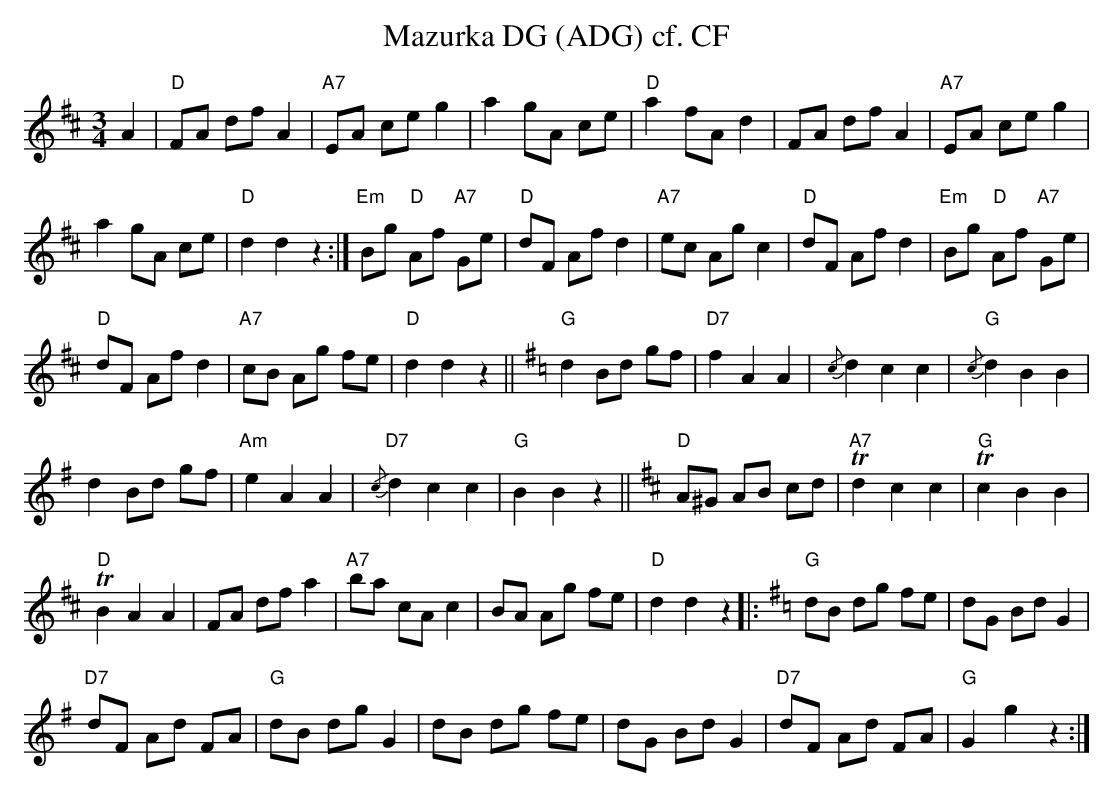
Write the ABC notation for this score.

X:1
T:Mazurka DG (ADG) cf. CF
M:3/4
L:1/8
K:Dmaj%%MIDI gchordon
A2 | "D"FA dfA2 | "A7"EA ceg2 | a2gA ce | "D"a2fAd2 | FA dfA2 | "A7"EA ceg2 |
a2gA ce | "D"d2d2z2 :| "Em"Bg "D"Af "A7"Ge | "D"dF Afd2 | "A7"ec Agc2 | "D"dF Afd2 | "Em"Bg "D"Af "A7"Ge |
"D"dF Afd2 | "A7"cB Ag fe | "D"d2d2z2 || [K:Gmaj] "G"d2Bd gf | "D7"f2A2A2 | {/c}d2c2c2 | "G"{/c}d2B2B2 |
d2Bd gf | "Am"e2A2A2 | "D7"{/c}d2c2c2 | "G"B2B2z2 || [K:Dmaj] "D"A^G AB cd | "A7"Td2c2c2 | "G"Tc2B2B2 |
"D"TB2A2A2 | FA dfa2 | "A7"ba cAc2 | BA Ag fe | "D"d2d2z2 |: [K:Gmaj] "G"dB dg fe | dG BdG2 |
"D7"dF Ad FA | "G"dB dgG2 | dB dg fe | dG BdG2 | "D7"dF Ad FA | "G"G2g2z2 :|
